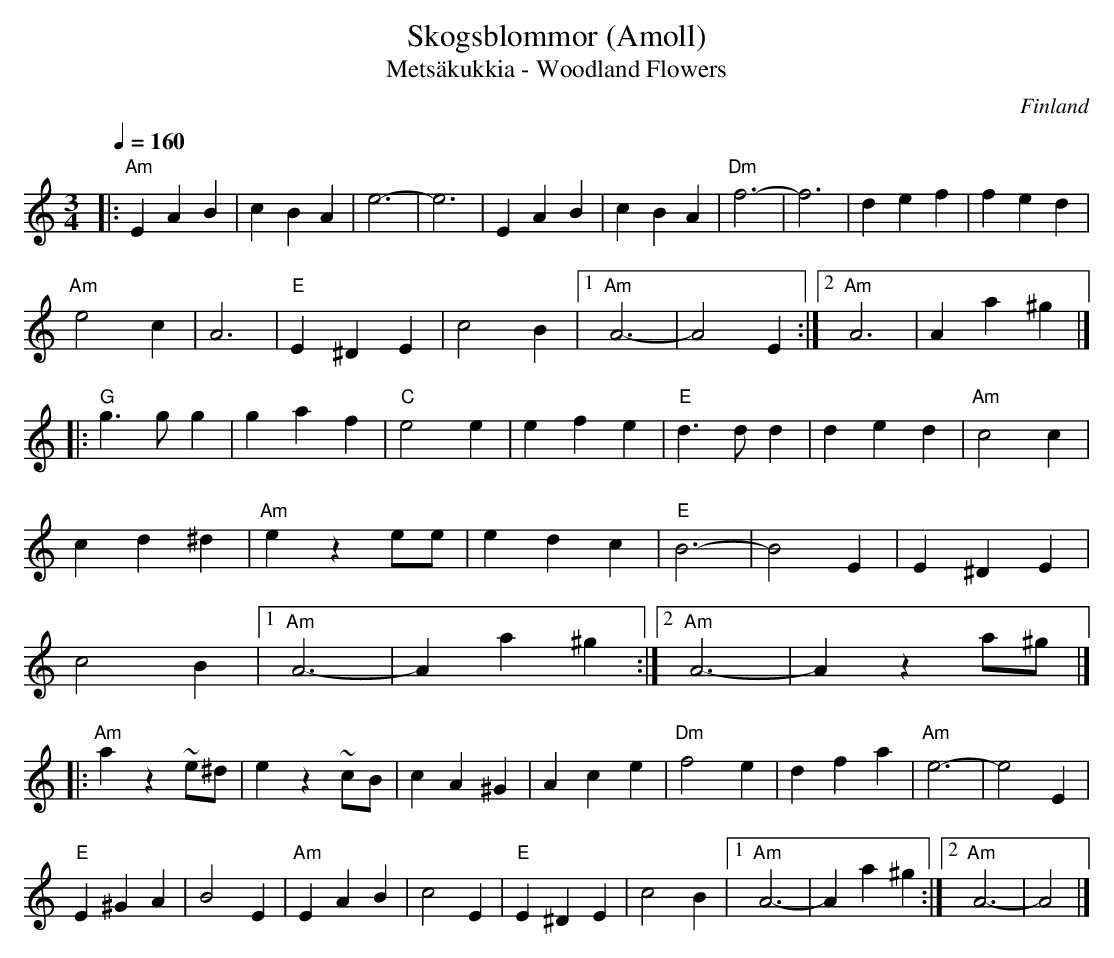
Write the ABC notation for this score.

X:1
T:Skogsblommor (Amoll)
T:Metsäkukkia - Woodland Flowers
O:Finland
M:3/4
L:1/8
K:Am
Q:1/4=160
|: "Am"E2 A2 B2 | c2 B2 A2 | e6- | e6 | E2 A2 B2 | c2 B2 A2 | "Dm"f6- | f6 | d2 e2 f2 | f2 e2 d2 |
"Am"e4 c2 | A6 | "E" E2 ^D2 E2 | c4 B2 |[1"Am" A6- | A4 E2 :|[2 "Am"A6 | A2 a2 ^g2 |]
|: "G"g3 g g2 | g2 a2 f2 | "C"e4 e2 | e2 f2 e2 | "E"d3 d d2 | d2 e2 d2 | "Am"c4 c2 |
c2 d2 ^d2 | "Am"e2 z2 ee | e2 d2 c2 | "E"B6- | B4 E2 | E2 ^D2 E2 |
c4 B2 |[1 "Am"A6- | A2 a2 ^g2 :|[2 "Am"A6- | A2 z2 a^g |]
|: "Am"a2 z2 ~e^d | e2  z2 ~cB | c2 A2 ^G2 | A2 c2 e2 | "Dm"f4 e2 | d2 f2 a2 | "Am"e6- | e4 E2 |
"E"E2 ^G2 A2 | B4 E2 | "Am"E2 A2 B2 | c4 E2 |\
"E"E2 ^D2 E2 | c4 B2 |[1 "Am"A6- | A2  a2^g2 :|[2 "Am" A6- | A4 |]
